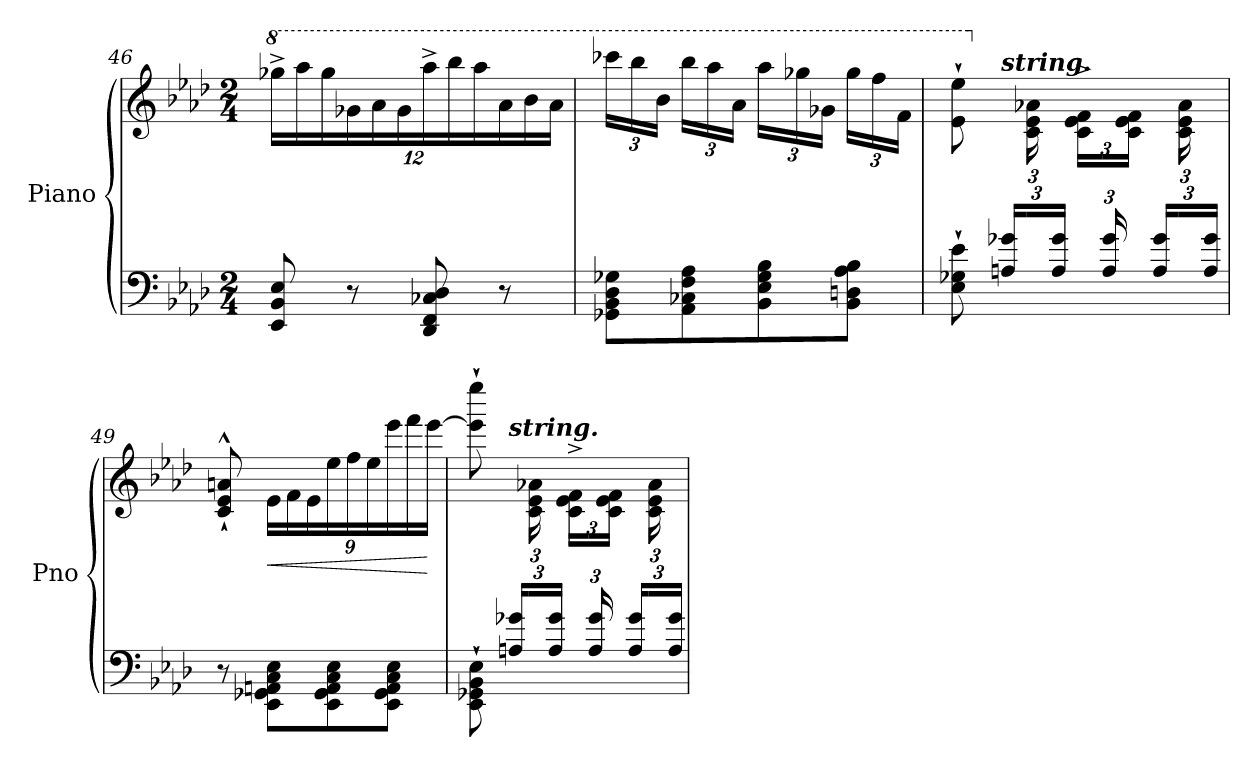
**kern	**kern	**dynam
*part1	*part1	*part1
*staff2	*staff1	*staff1/2
*I"Piano	*	*
*I'Pno	*	*
*clefF4	*clefG2	*
*k[b-e-a-d-]	*k[b-e-a-d-]	*
*M2/4	*M2/4	*
*	*8va	*
*	*Xbrackettup	*
=46	=46	=46
8EE-/ 8BB-/ 8E-/	24ggg-X^\LL	.
.	24aaa-\	.
.	24ggg-\	.
8r	24gg-X\	.
.	24aa-\	.
.	24gg-\	.
8DD-/ 8FF/ 8C-X/ 8D-/	24aaa-^\	.
.	24bbb-\	.
.	24aaa-\	.
8r	24aa-\	.
.	24bb-\	.
.	24aa-\JJ	.
=47	=47	=47
8GG-X\ 8BB-\ 8D-\ 8G-X\L	24cccc-X\LL	.
.	24bbb-\	.
.	24bb-\JJ	.
8AA-\ 8C-X\ 8F\ 8A-\	24bbb-\LL	.
.	24aaa-\	.
.	24aa-\JJ	.
8BB-\ 8E-\ 8G-\ 8B-\	24aaa-\LL	.
.	24ggg-X\	.
.	24gg-X\JJ	.
8BB-\ 8Dn\ 8A-\ 8B-\J	24ggg-\LL	.
.	24fff\	.
.	24ff\JJ	.
!!LO:LB:g=z
=48	=48	=48
*^	*	*
8ryy	8E-\` 8G-X\` 8e-\`	8ee-\` 8eee-\`	.
*Xbrackettup	*	*	*
*	*	*X8va	*
!	!	!LO:TX:a:Bi:t=string.	!
24An/ 24g-X/LL	8ryy	24ryy	.
24ryy	.	24c\ 24e-\ 24a-X\	.
24A/ 24g-/JJ	.	24ryy	.
24ryy	8ryy	24c\^ 24e-\^ 24f\^LL	.
24A/ 24g-/	.	24ryy	.
24ryy	.	24c\ 24e-\ 24f\JJ	.
24A/ 24g-/LL	8ryy	24ryy	.
24ryy	.	24c\ 24e-\ 24a-\	.
24A/ 24g-/JJ	.	24ryy	.
*v	*v	*	*
=49	=49	=49
8r	8c/`^^ 8e-/`^^ 8an/`^^	.
!	!	!LO:HP:b
8EE-\ 8GG-X\ 8AAn\ 8C\ 8E-\L	24e-\LL	<
.	24f\	.
.	24e-\	.
8EE-\ 8GG-\ 8AA\ 8C\ 8E-\	24ee-\	.
.	24ff\	.
.	24ee-\	.
8EE-\ 8GG-\ 8AA\ 8C\ 8E-\J	24eee-\	.
.	24fff\	.
.	[24eee-\JJ	[
=50	=50	=50
*^	*	*
8ryy	8EE-\` 8GG-X\` 8BB-\` 8E-\`	8eee-\]` 8eeee-\`	.
!	!	!LO:TX:a:Bi:t=string.	!
24An/ 24g-X/LL	8ryy	24ryy	.
24ryy	.	24c\ 24e-\ 24a-X\	.
24A/ 24g-/JJ	.	24ryy	.
24ryy	8ryy	24c\^ 24e-\^ 24f\^LL	.
24A/ 24g-/	.	24ryy	.
24ryy	.	24c\ 24e-\ 24f\JJ	.
24A/ 24g-/LL	8ryy	24ryy	.
24ryy	.	24c\ 24e-\ 24a-\	.
24A/ 24g-/JJ	.	24ryy	.
*v	*v	*	*
=	=	=
*-	*-	*-
